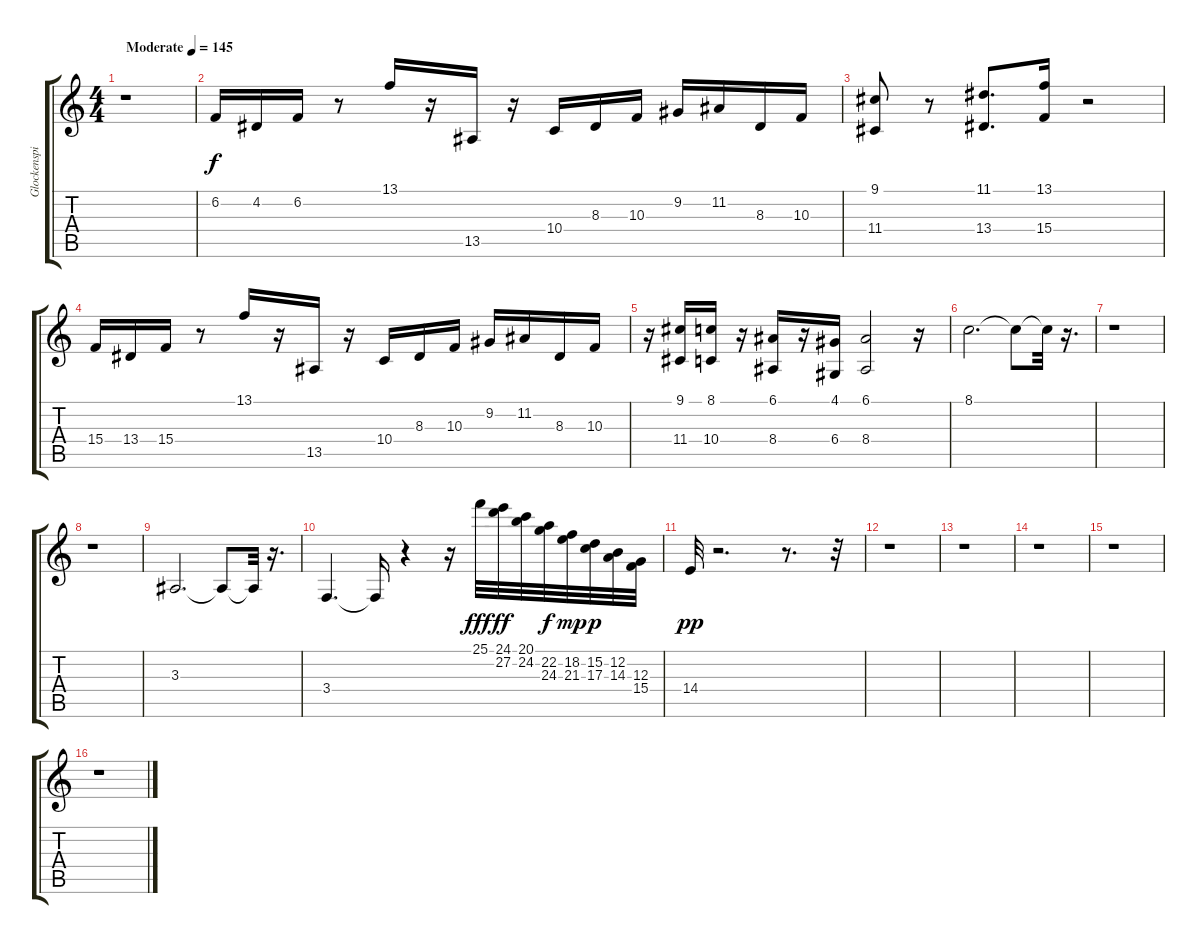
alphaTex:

\track ("Glockenspiel" "Glockenspi") {instrument glockenspiel}
\staff {score tabs}
\tuning (E4 B3 G3 D3 A2 E2) {hide}
\ts (4 4)
\tempo (145 "Moderate")
\clef g2
\ks c
r.1{dy f instrument glockenspiel} |
6.2.16 4.2.16 6.2.16 r.8 13.1.16 r.16 13.5.16 r.16 10.4.16 8.3.16 10.3.16 9.2.16 11.2.16 8.3.16 10.3.16 |
(9.1 11.4).8{instrument xylophone} r.8 (11.1 13.4).8{d} (13.1 15.4).16 r.2 |
15.4.16{instrument glockenspiel} 13.4.16 15.4.16 r.8 13.1.16 r.16 13.5.16 r.16 10.4.16 8.3.16 10.3.16 9.2.16 11.2.16 8.3.16 10.3.16 |
r.16 (9.1 11.4).16{instrument tubularbells} (8.1 10.4).16 r.16 (6.1 8.4).16 r.16 (4.1 6.4).16 (6.1 8.4).2 r.16 |
8.1.2{d} 8.1{t}.8 8.1{t}.32 r.16{d} |
r.1 |
r.1 |
3.3.2{d} 3.3{t}.8 3.3{t}.32 r.16{d} |
3.4.4{d} 3.4{t}.16 r.4 r.16 25.1.32{dy fff volume 12 balance 0 instrument acousticgrandpiano} (24.1 27.2).32{dy ff balance 1} (20.1 24.2).32{balance 4} (22.2 24.3).32{dy f balance 6} (18.2 21.3).32{dy mp balance 8} (15.2 17.3).32{dy p balance 9} (12.2 14.3).32{balance 12} (12.3 15.4).32{balance 16} |
14.4.32{dy pp} r.2{d} r.8{d} r.32 |
r.1 |
r.1 |
r.1 |
r.1 |
r.1
